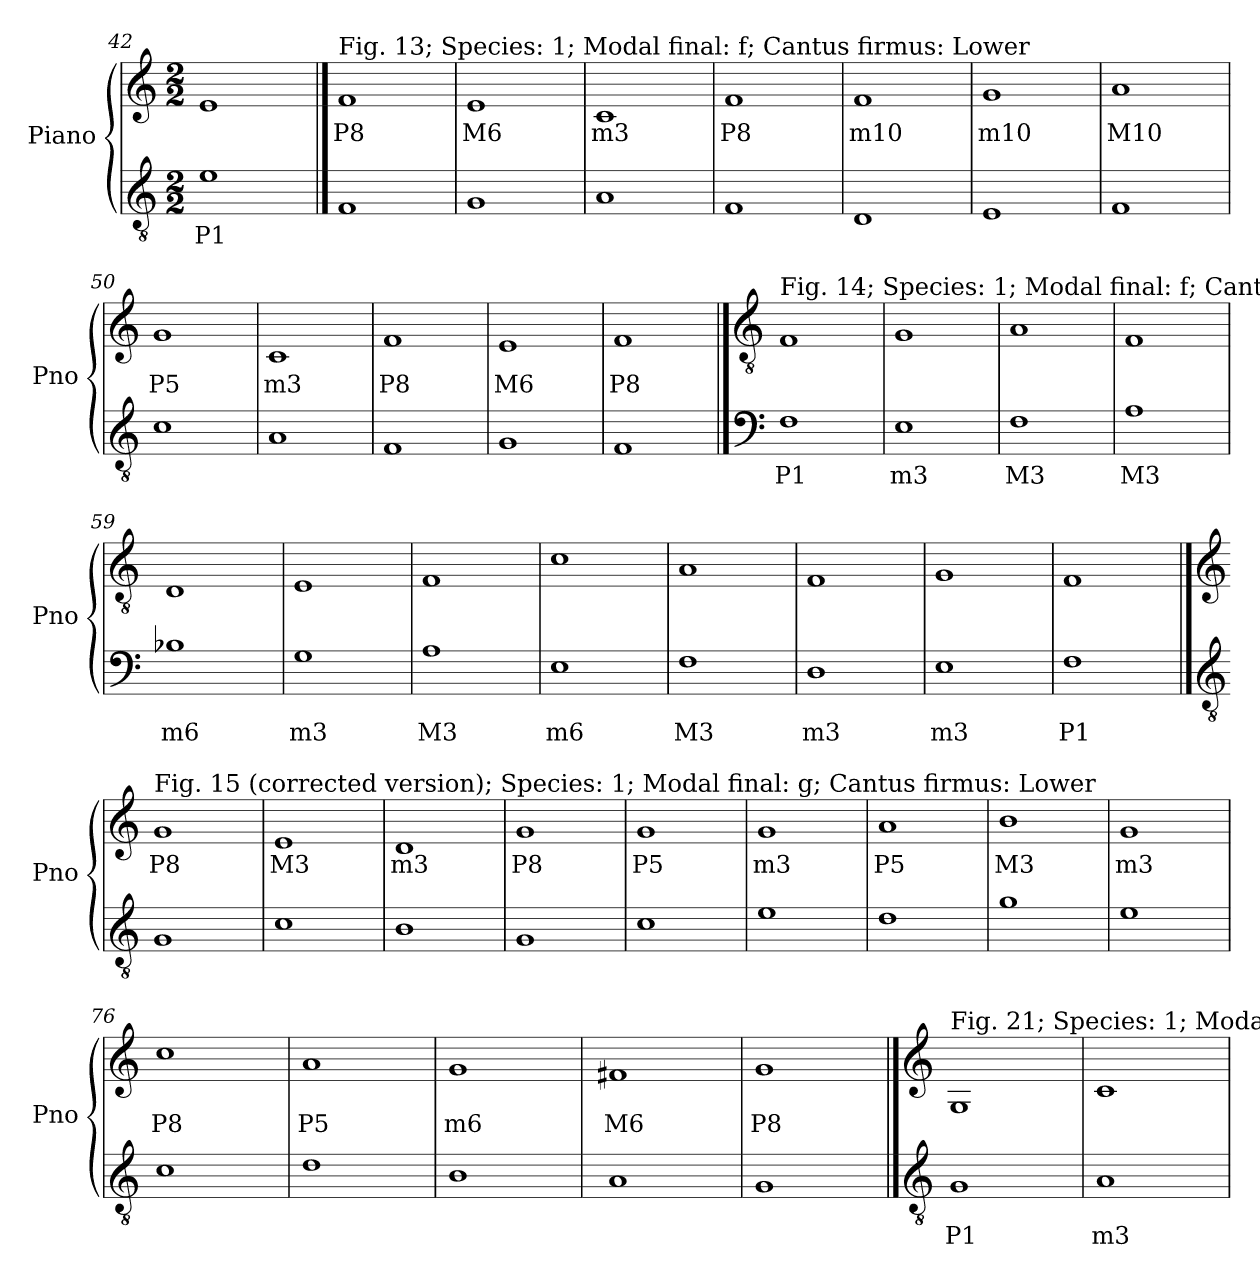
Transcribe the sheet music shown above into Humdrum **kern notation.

**kern	**text	**kern	**text
*part2	*part2	*part1	*part1
*staff2	*staff2	*staff1	*staff1
*I"Piano	*	*I"Piano	*
*I'Pno	*	*I'Pno	*
*clefGv2	*	*clefG2	*
*k[]	*	*k[]	*
*M2/2	*	*M2/2	*
=42	=42	=42	=42
!	!LO:LY:b	!	!
1e	P1	1e	.
!!LO:LB:g=z
==43	==43	==43	==43
!	!	!LO:TX:a:t=Fig. 13; Species&colon; 1; Modal final&colon; f; Cantus firmus&colon; Lower	!
!	!	!	!LO:LY:b
1F	.	1f	P8
=44	=44	=44	=44
!	!	!	!LO:LY:b
1G	.	1e	M6
=45	=45	=45	=45
!	!	!	!LO:LY:b
1A	.	1c	m3
=46	=46	=46	=46
!	!	!	!LO:LY:b
1F	.	1f	P8
=47	=47	=47	=47
!	!	!	!LO:LY:b
1D	.	1f	m10
=48	=48	=48	=48
!	!	!	!LO:LY:b
1E	.	1g	m10
=49	=49	=49	=49
!	!	!	!LO:LY:b
1F	.	1a	M10
=50	=50	=50	=50
!	!	!	!LO:LY:b
1c	.	1g	P5
=51	=51	=51	=51
!	!	!	!LO:LY:b
1A	.	1c	m3
=52	=52	=52	=52
!	!	!	!LO:LY:b
1F	.	1f	P8
=53	=53	=53	=53
!	!	!	!LO:LY:b
1G	.	1e	M6
=54	=54	=54	=54
!	!	!	!LO:LY:b
1F	.	1f	P8
!!LO:PB:g=z
==55	==55	==55	==55
*clefF4	*	*clefGv2	*
!	!	!LO:TX:a:t=Fig. 14; Species&colon; 1; Modal final&colon; f; Cantus firmus&colon; Upper	!
!	!LO:LY:b	!	!
1F	P1	1F	.
=56	=56	=56	=56
!	!LO:LY:b	!	!
1E	m3	1G	.
=57	=57	=57	=57
!	!LO:LY:b	!	!
1F	M3	1A	.
=58	=58	=58	=58
!	!LO:LY:b	!	!
1A	M3	1F	.
=59	=59	=59	=59
!	!LO:LY:b	!	!
1B-X	m6	1D	.
=60	=60	=60	=60
!	!LO:LY:b	!	!
1G	m3	1E	.
=61	=61	=61	=61
!	!LO:LY:b	!	!
1A	M3	1F	.
=62	=62	=62	=62
!	!LO:LY:b	!	!
1E	m6	1c	.
=63	=63	=63	=63
!	!LO:LY:b	!	!
1F	M3	1A	.
=64	=64	=64	=64
!	!LO:LY:b	!	!
1D	m3	1F	.
=65	=65	=65	=65
!	!LO:LY:b	!	!
1E	m3	1G	.
=66	=66	=66	=66
!	!LO:LY:b	!	!
1F	P1	1F	.
!!LO:LB:g=z
==67	==67	==67	==67
*clefGv2	*	*clefG2	*
!	!	!LO:TX:a:t=Fig. 15 (corrected version); Species&colon; 1; Modal final&colon; g; Cantus firmus&colon; Lower	!
!	!	!	!LO:LY:b
1G	.	1g	P8
=68	=68	=68	=68
!	!	!	!LO:LY:b
1c	.	1e	M3
=69	=69	=69	=69
!	!	!	!LO:LY:b
1B	.	1d	m3
=70	=70	=70	=70
!	!	!	!LO:LY:b
1G	.	1g	P8
=71	=71	=71	=71
!	!	!	!LO:LY:b
1c	.	1g	P5
=72	=72	=72	=72
!	!	!	!LO:LY:b
1e	.	1g	m3
=73	=73	=73	=73
!	!	!	!LO:LY:b
1d	.	1a	P5
=74	=74	=74	=74
!	!	!	!LO:LY:b
1g	.	1b	M3
=75	=75	=75	=75
!	!	!	!LO:LY:b
1e	.	1g	m3
=76	=76	=76	=76
!	!	!	!LO:LY:b
1c	.	1cc	P8
=77	=77	=77	=77
!	!	!	!LO:LY:b
1d	.	1a	P5
=78	=78	=78	=78
!	!	!	!LO:LY:b
1B	.	1g	m6
=79	=79	=79	=79
!	!	!	!LO:LY:b
1A	.	1f#X	M6
=80	=80	=80	=80
!	!	!	!LO:LY:b
1G	.	1g	P8
!!LO:LB:g=z
==81	==81	==81	==81
*clefGv2	*	*clefG2	*
!	!	!LO:TX:a:t=Fig. 21; Species&colon; 1; Modal final&colon; g; Cantus firmus&colon; Upper	!
!	!LO:LY:b	!	!
1G	P1	1G	.
=82	=82	=82	=82
!	!LO:LY:b	!	!
1A	m3	1c	.
=	=	=	=
*-	*-	*-	*-
